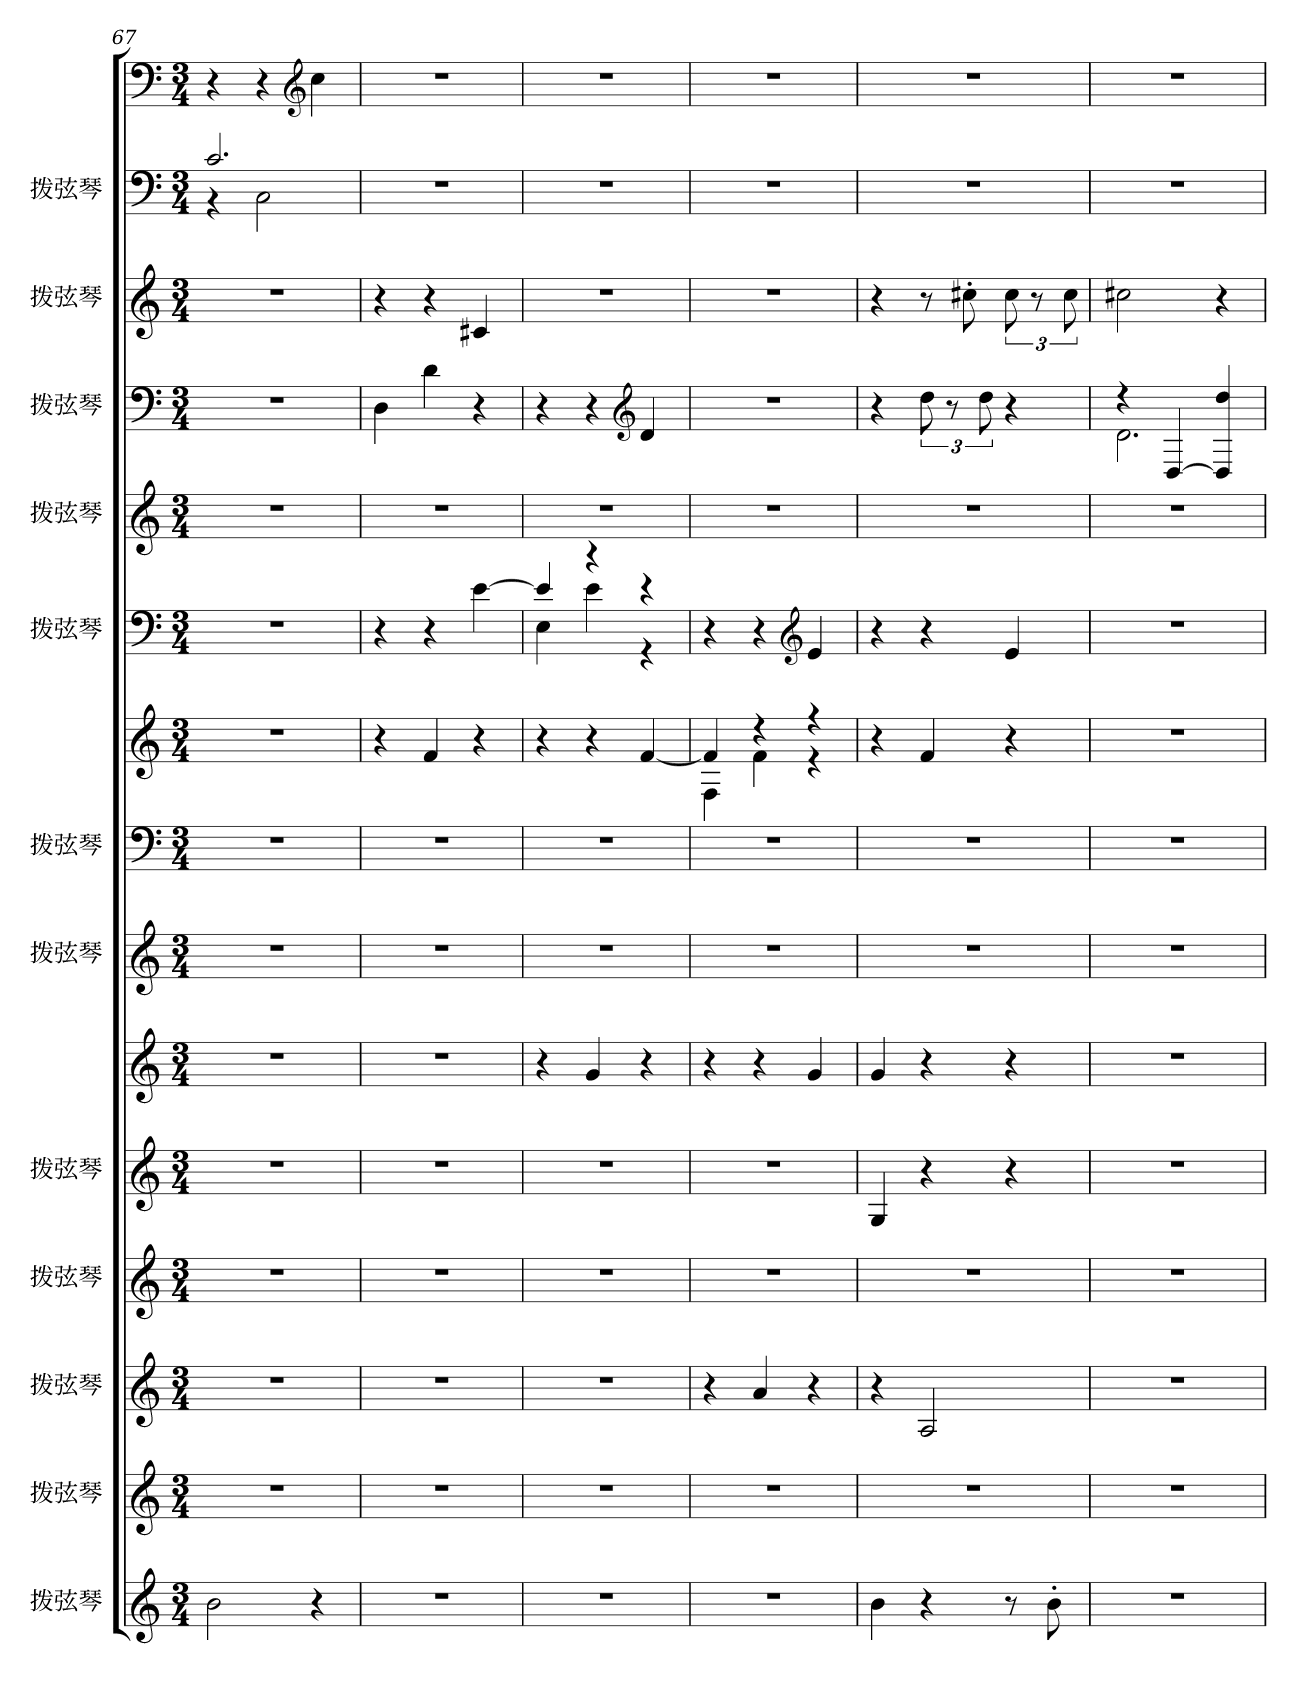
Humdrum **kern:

**kern	**kern	**kern	**kern	**kern	**kern	**kern	**kern	**kern	**kern	**kern	**kern	**kern	**kern	**kern
*part12	*part11	*part10	*part9	*part8	*part8	*part7	*part6	*part6	*part5	*part4	*part3	*part2	*part1	*part1
*staff15	*staff14	*staff13	*staff12	*staff11	*staff10	*staff9	*staff8	*staff7	*staff6	*staff5	*staff4	*staff3	*staff2	*staff1
*I"拨弦琴	*I"拨弦琴	*I"拨弦琴	*I"拨弦琴	*I"拨弦琴	*	*I"拨弦琴	*I"拨弦琴	*	*I"拨弦琴	*I"拨弦琴	*I"拨弦琴	*I"拨弦琴	*I"拨弦琴	*
*clefG2	*clefG2	*clefG2	*clefG2	*clefG2	*clefG2	*clefG2	*clefF4	*clefG2	*clefF4	*clefG2	*clefF4	*clefG2	*clefF4	*clefF4
*k[]	*k[]	*k[]	*k[]	*k[]	*k[]	*k[]	*k[]	*k[]	*k[]	*k[]	*k[]	*k[]	*k[]	*k[]
*M3/4	*M3/4	*M3/4	*M3/4	*M3/4	*M3/4	*M3/4	*M3/4	*M3/4	*M3/4	*M3/4	*M3/4	*M3/4	*M3/4	*M3/4
=67	=67	=67	=67	=67	=67	=67	=67	=67	=67	=67	=67	=67	=67	=67
*	*	*	*	*	*	*	*	*	*	*	*	*	*^	*
2b\	2.r	2.r	2.r	2.r	2.r	2.r	2.r	2.r	2.r	2.r	2.r	2.r	2.c/	4r	4r
.	.	.	.	.	.	.	.	.	.	.	.	.	.	2C\	4r
*	*	*	*	*	*	*	*	*	*	*	*	*	*	*	*clefG2
4r	.	.	.	.	.	.	.	.	.	.	.	.	.	.	4cc\
*	*	*	*	*	*	*	*	*	*	*	*	*	*v	*v	*
=68	=68	=68	=68	=68	=68	=68	=68	=68	=68	=68	=68	=68	=68	=68
2.r	2.r	2.r	2.r	2.r	2.r	2.r	2.r	4r	4r	2.r	4D\	4r	2.r	2.r
.	.	.	.	.	.	.	.	4f/	4r	.	4d\	4r	.	.
.	.	.	.	.	.	.	.	4r	[4e\	.	4r	4c#X/	.	.
=69	=69	=69	=69	=69	=69	=69	=69	=69	=69	=69	=69	=69	=69	=69
*	*	*	*	*	*	*	*	*	*^	*	*	*	*	*
2.r	2.r	2.r	2.r	2.r	4r	2.r	2.r	4r	4e/]	4E\	2.r	4r	2.r	2.r	2.r
.	.	.	.	.	4g/	.	.	4r	4r	4e\	.	4r	.	.	.
*	*	*	*	*	*	*	*	*	*	*	*	*clefG2	*	*	*
.	.	.	.	.	4r	.	.	[4f/	4r	4r	.	4d/	.	.	.
*	*	*	*	*	*	*	*	*	*v	*v	*	*	*	*	*
=70	=70	=70	=70	=70	=70	=70	=70	=70	=70	=70	=70	=70	=70	=70
*	*	*	*	*	*	*	*	*^	*	*	*	*	*	*
2.r	2.r	4r	2.r	2.r	4r	2.r	2.r	4f/]	4F\	4r	2.r	2.r	2.r	2.r	2.r
.	.	4a/	.	.	4r	.	.	4r	4f\	4r	.	.	.	.	.
*	*	*	*	*	*	*	*	*	*	*clefG2	*	*	*	*	*
.	.	4r	.	.	4g/	.	.	4r	4r	4e/	.	.	.	.	.
*	*	*	*	*	*	*	*	*v	*v	*	*	*	*	*	*
=71	=71	=71	=71	=71	=71	=71	=71	=71	=71	=71	=71	=71	=71	=71
4b\	2.r	4r	2.r	4G/	4g/	2.r	2.r	4r	4r	2.r	4r	4r	2.r	2.r
4r	.	2A/	.	4r	4r	.	.	4f/	4r	.	12dd\	8r	.	.
.	.	.	.	.	.	.	.	.	.	.	12r	.	.	.
.	.	.	.	.	.	.	.	.	.	.	.	8cc#X'\	.	.
.	.	.	.	.	.	.	.	.	.	.	12dd\	.	.	.
8r	.	.	.	4r	4r	.	.	4r	4e/	.	4r	12cc#\	.	.
.	.	.	.	.	.	.	.	.	.	.	.	12r	.	.
8b'\	.	.	.	.	.	.	.	.	.	.	.	.	.	.
.	.	.	.	.	.	.	.	.	.	.	.	12cc#\	.	.
!!LO:PB:g=z
=72	=72	=72	=72	=72	=72	=72	=72	=72	=72	=72	=72	=72	=72	=72
*	*	*	*	*	*	*	*	*	*	*	*^	*	*	*
2.r	2.r	2.r	2.r	2.r	2.r	2.r	2.r	2.r	2.r	2.r	4r	2.d\	2cc#X\	2.r	2.r
.	.	.	.	.	.	.	.	.	.	.	[4D/	.	.	.	.
.	.	.	.	.	.	.	.	.	.	.	4D/] 4dd/	.	4r	.	.
*	*	*	*	*	*	*	*	*	*	*	*v	*v	*	*	*
=	=	=	=	=	=	=	=	=	=	=	=	=	=	=
*-	*-	*-	*-	*-	*-	*-	*-	*-	*-	*-	*-	*-	*-	*-
